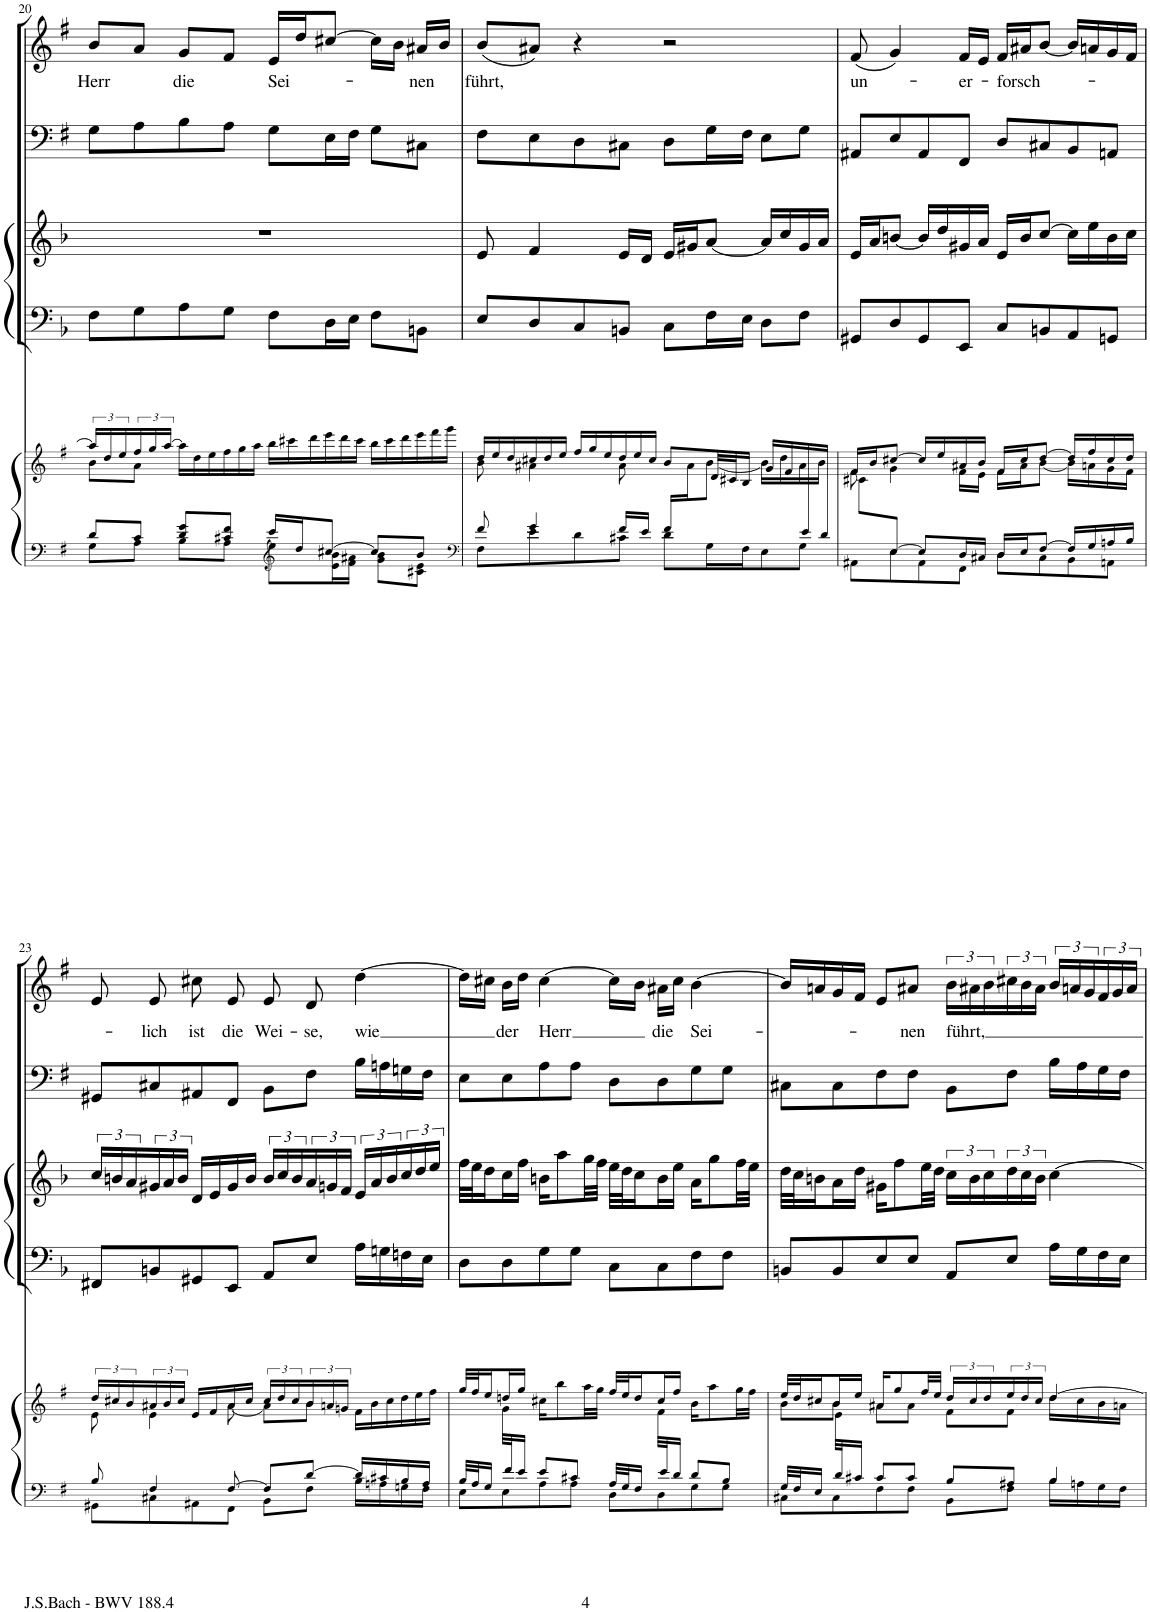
**kern	**kern	**kern	**kern	**kern	**kern	**text
*part4	*part4	*part3	*part3	*part2	*part1	*part1
*staff6	*staff5	*staff4	*staff3	*staff2	*staff1	*staff1
*I"Piano reduction	*	*I"Organo obligato	*	*I"Violoncello	*I"Alto	*
*I'Pno	*	*	*	*I'Vc	*	*
!!LO:PB:g=z
*clefF4	*clefG2	*clefF4	*clefG2	*clefF4	*clefG2	*
*	*	*Trd-1c-2	*Trd-1c-2	*	*	*
*k[f#]	*k[f#]	*k[b-]	*k[b-]	*k[f#]	*k[f#]	*
*M4/4	*M4/4	*M4/4	*M4/4	*M4/4	*M4/4	*
*met(c)	*met(c)	*met(c)	*met(c)	*met(c)	*met(c)	*
=20	=20	=20	=20	=20	=20	=20
*^	*^	*	*	*	*	*
!	!	!	!	!	!	!	!	!LO:LY:b
8d/L	8G\L	24aa/LL]	8b\L	8F\L	1r	8G\L	8b/L	Herr
.	.	24dd/	.	.	.	.	.	.
.	.	24ee/	.	.	.	.	.	.
8c/J	8A\J	24ff#/	8a\J	8G\	.	8A\	8a/J	.
.	.	24gg/	.	.	.	.	.	.
.	.	[24aa/JJ	.	.	.	.	.	.
!	!	!	!	!	!	!	!	!LO:LY:b
8d/ 8g/L	8B\L	24aa\LL]	4ryy	8A\	.	8B\	8g/L	die
.	.	24dd\	.	.	.	.	.	.
.	.	24ee\	.	.	.	.	.	.
8c#X/ 8f#/J	8A\J	24ff#\	.	8G\J	.	8A\J	8f#/J	.
.	.	24gg\	.	.	.	.	.	.
.	.	24aa\JJ	.	.	.	.	.	.
!	!	!	!	!	!	!	!	!LO:LY:b
16e/LL	8G\L	24bb\LL	2ryy	8F\L	.	8G\L	16e/LL	Sei-
.	.	24ccc#X\	.	.	.	.	.	.
*clefG2	*	*	*	*	*	*	*	*
16dd/J	.	.	.	.	.	.	16dd/J	.
.	.	24ddd\	.	.	.	.	.	.
[8cc#X/J	16e\ 16b\L	24eee\	.	16D\L	.	16E\L	[8cc#X/J	.
.	.	24ddd\	.	.	.	.	.	.
.	16f#\ 16a#X\JJ	.	.	16E\JJ	.	16F#\JJ	.	.
.	.	24ccc#\JJ	.	.	.	.	.	.
8cc#/L]	8g\ 8b\L	24bb\LL	.	8F\L	.	8G\L	16cc#\LL]	.
.	.	24ccc#\	.	.	.	.	.	.
.	.	.	.	.	.	.	16b\JJ	.
.	.	24ddd\	.	.	.	.	.	.
!	!	!	!	!	!	!	!	!LO:LY:b
8b/J	8c#X\ 8e\J	24eee\	.	8BBn\J	.	8C#X\J	16a#X/LL	-nen
.	.	24fff#\	.	.	.	.	.	.
.	.	.	.	.	.	.	16b/JJ	.
.	.	24ggg\JJ	.	.	.	.	.	.
*v	*v	*	*	*	*	*	*	*
=21	=21	=21	=21	=21	=21	=21	=21
*clefF4	*	*	*	*	*	*	*
*^	*	*	*	*	*	*	*
*	*^	*	*	*	*	*	*	*
*	*	*^	*	*	*	*	*	*	*
!	!	!	!	!	!	!	!	!	!	!LO:LY:b
2..ryy	2ryy	8f#/	8F#\L	24dd/LL	8b\	8E/L	8e/	8F#\L	(8b/L	führt,
.	.	.	.	24ee/	.	.	.	.	.	.
.	.	.	.	24dd/	.	.	.	.	.	.
.	.	4g/	8e\	24cc#X/	4a#X\	8D/	4f/	8E\	8a#X/J)	.
.	.	.	.	24dd/	.	.	.	.	.	.
.	.	.	.	24ee/JJ	.	.	.	.	.	.
.	.	.	8d\	24ff#/LL	.	8C/	.	8D\	4r	.
.	.	.	.	24gg/	.	.	.	.	.	.
.	.	.	.	24ee/	.	.	.	.	.	.
.	.	16f#/LL	8c#X\J	24dd/	8a#\	8BBn/J	16e/LL	8C#X\J	.	.
.	.	.	.	24ee/	.	.	.	.	.	.
.	.	16e/JJ	.	.	.	.	16d/JJ	.	.	.
.	.	.	.	24cc#/JJ	.	.	.	.	.	.
.	16f#/LL	2ryy	8d\L	8b/L	16ryy	8C\L	16e/LL	8D\L	2r	.
.	4..ryy	.	.	.	16a#\J	.	16g#X/J	.	.	.
.	.	.	16G\L	32d/LL	[8b\J	16F\L	[8a/J	16G\L	.	.
.	.	.	.	32c#X/J	.	.	.	.	.	.
.	.	.	16F#\J	16B/JJ	.	16E\JJ	.	16F#\JJ	.	.
.	.	.	8E\	16g/LL	16b\LL]	8D\L	16a/LL]	8E\L	.	.
.	.	.	.	16f#/	16dd\	.	16cc/	.	.	.
16e/	.	.	8G\J	8ryy	16a#\	8F\J	16g#/	8G\J	.	.
16d/JJ	.	.	.	.	16b\JJ	.	16a/JJ	.	.	.
*	*v	*v	*v	*	*	*	*	*	*	*
=22	=22	=22	=22	=22	=22	=22	=22	=22
*	*	*	*^	*	*	*	*	*
!	!	!	!	!	!	!	!	!	!LO:LY:b
8ryy	8AA#X\L	16f#/LL	8f#\	8c#X\L	8GG#X/L	16e/LL	8AA#X/L	(8f#/	un-
.	.	16b/J	.	.	.	16a/J	.	.	.
[8E/J	8E\	[8cc#X/J	4g\	2..ryy	8D/	[8bn/J	8E/	4g/)	.
8E/L]	8AA#\	16cc#/LL]	.	.	8GG#/	16b/LL]	8AA#/	.	.
.	.	16ee/	.	.	.	16dd/	.	.	.
!	!	!	!	!	!	!	!	!	!LO:LY:b
16D/L	8FF#\J	16a#X/	16f#\LL	.	8EE/J	16g#X/	8FF#/J	16f#/LL	-er-
16C#X/JJ	.	16b/JJ	16e\JJ	.	.	16a/JJ	.	16e/JJ	.
!	!	!	!	!	!	!	!	!	!LO:LY:b
16D/LL	8D\L	16f#/LL	16f#\LL	.	8C/L	16e/LL	8D/L	16f#/LL	-forsch-
16E/J	.	16cc#/J	16a#\J	.	.	16b/J	.	16a#X/J	.
[8F#/J	8C#\	[8dd/J	[8b\J	.	8BBn/	[8cc/J	8C#X/	[8b/J	.
16F#/LL]	8BB\	16dd/LL]	16b\LL]	.	8AA/	16cc\LL]	8BB/	16b/LL]	.
16G/	.	16ff#/	16an\	.	.	16ee\	.	16an/	.
16An/	8AAn\J	16cc#/	16g\	.	8GGn/J	16b\	8AAn/J	16g/	.
16B/JJ	.	16dd/JJ	16f#\JJ	.	.	16cc\JJ	.	16f#/JJ	.
*	*	*	*v	*v	*	*	*	*	*
!!LO:LB:g=z
=23	=23	=23	=23	=23	=23	=23	=23	=23
8B/	8GG#X\L	24dd/LL	8e\	8FF#X/L	24cc/LL	8GG#X/L	8e/	.
.	.	24cc#X/	.	.	24bn/	.	.	.
.	.	24b/	.	.	24a/	.	.	.
!	!	!	!	!	!	!	!	!LO:LY:b
4F#/	8C#X\	24a#X/	4e\	8BBn/	24g#X/	8C#X/	8e/	-lich
.	.	24b/	.	.	24a/	.	.	.
.	.	24cc#/JJ	.	.	24b/JJ	.	.	.
!	!	!	!	!	!	!	!	!LO:LY:b
.	8AA#X\	16e/LL	.	8GG#X/	16d/LL	8AA#X/	8cc#X\	ist
.	.	16f#/	.	.	16e/	.	.	.
!	!	!	!	!	!	!	!	!LO:LY:b
[8F#/	8FF#\J	16a#/	[8a#\	8EE/J	16g#/	8FF#/J	8e/	die
.	.	16cc#/JJ	.	.	16b/JJ	.	.	.
!	!	!	!	!	!	!	!	!LO:LY:b
8F#/L]	8BB\L	24cc#/LL	8a#\L]	8AA/L	24b/LL	8BB\L	8e/	Wei-
.	.	24dd/	.	.	24cc/	.	.	.
.	.	24cc#/	.	.	24b/	.	.	.
!	!	!	!	!	!	!	!	!LO:LY:b
[8d/J	8F#\J	24b/	8b\J	8E/J	24a/	8F#\J	8d/	-se,
.	.	24an/	.	.	24gn/	.	.	.
.	.	24gn/JJ	.	.	24f/JJ	.	.	.
!	!	!	!	!	!	!	!	!LO:LY:b
16d/LL]	16B\LL	24f#\LL	4ryy	16A\LL	24e/LL	16B\LL	[4dd\	wie
.	.	24b\	.	.	24a/	.	.	.
16c#X/	16An\	.	.	16Gn\	.	16An\	.	.
.	.	24cc#\	.	.	24b/	.	.	.
16B/	16Gn\	24dd\	.	16Fn\	24cc/	16Gn\	.	.
.	.	24ee\	.	.	24dd/	.	.	.
16A/JJ	16F#\JJ	.	.	16E\JJ	.	16F#\JJ	.	.
.	.	24ff#\JJ	.	.	24ee/JJ	.	.	.
=24	=24	=24	=24	=24	=24	=24	=24	=24
32B/LLL	8E\L	32gg/LLL	8ryy	8D\L	32ff\LLL	8E\L	16dd\LL]	.
32A/J	.	32ff#/J	.	.	32ee\J	.	.	.
16G/JJ	.	16ee/J	.	.	16dd\J	.	16cc#X\JJ	.
!	!	!	!	!	!	!	!	!LO:LY:b
32ryy	8E\	16ddn/L	32g\LLL	8D\	16cc\L	8E\	16b\LL	der
32f#/J	.	.	4...ryy	.	.	.	.	.
16e/JJ	.	16gg/JJ	.	.	16ff\JJ	.	16dd\JJ	.
!	!	!	!	!	!	!	!	!LO:LY:b
8e/L	8A\	16cc#X\KL	.	8G\	16bn\KL	8A\	[4cc#\	Herr
.	.	8bb\	.	.	8aa\	.	.	.
8c#X/J	8A\J	.	.	8G\J	.	8A\J	.	.
.	.	32aa\LL	.	.	32gg\LL	.	.	.
.	.	32gg\JJJ	.	.	32ff\JJJ	.	.	.
32A/LLL	8D\L	32ff#/LLL	.	8C\L	32ee\LLL	8D\L	16cc#\LL]	.
32G/J	.	32ee/J	.	.	32dd\J	.	.	.
16F#/JJ	.	16dd/J	.	.	16cc\J	.	16b\JJ	.
!	!	!	!	!	!	!	!	!LO:LY:b
32ryy	8D\	16cc#/L	32f#\LLL	8C\	16b\L	8D\	16a#X\LL	die
32e/J	.	.	4ryy	.	.	.	.	.
16d/JJ	.	16ff#/JJ	.	.	16ee\JJ	.	16cc#\JJ	.
!	!	!	!	!	!	!	!	!LO:LY:b
8d/L	8G\	16b\KL	.	8F\	16a\KL	8G\	[4b\	Sei-
.	.	8aa\	.	.	8gg\	.	.	.
8B/J	8G\J	.	.	8F\J	.	8G\J	.	.
.	.	.	16.ryy	.	.	.	.	.
.	.	32gg\LL	.	.	32ff\LL	.	.	.
.	.	32ff#\JJJ	.	.	32ee\JJJ	.	.	.
=25	=25	=25	=25	=25	=25	=25	=25	=25
*	*	*	*^	*	*	*	*	*
32G/LLL	8C#X\L	32ee/LLL	8b\L	8ryy	8BBn/L	32dd\LLL	8C#X\L	16b/LL]	.
32F#/J	.	32dd/J	.	.	.	32cc\J	.	.	.
16E/JJ	.	16cc#X/J	.	.	.	16bn\J	.	16an/	.
32ryy	8C#\	16b/L	8b\J	32e\LLL	8BB/	16a\L	8C#\	16g/	.
32d/J	.	.	.	2ryy	.	.	.	.	.
16c#X/JJ	.	16ee/JJ	.	.	.	16dd\JJ	.	16f#/JJ	.
8c#/L	8F#\	16a#X/KL	8a#\L	.	8E/	16g#X\KL	8F#\	8e/L	.
.	.	8gg/	.	.	.	8ff\	.	.	.
!	!	!	!	!	!	!	!	!	!LO:LY:b
8c#/J	8F#\J	.	8a#\J	.	8E/J	.	8F#\J	8a#X/J	-nen
.	.	32ff#/LL	.	.	.	32ee\LL	.	.	.
.	.	32ee/JJJ	.	.	.	32dd\JJJ	.	.	.
!	!	!	!	!	!	!	!	!	!LO:LY:b
8B/L	8BB\L	24dd/LL	8f#\L	.	8AA/L	24cc\LL	8BB\L	24b\LL	führt,
.	.	24cc#/	.	.	.	24b\	.	24a#X\	.
.	.	24dd/	.	.	.	24cc\	.	24b\	.
8A#X/J	8F#\J	24ee/	8f#\J	.	8E/J	24dd\	8F#\J	24cc#X\	.
.	.	.	.	4ryy	.	.	.	.	.
.	.	24dd/	.	.	.	24cc\	.	24b\	.
.	.	24cc#/JJ	.	.	.	24b\JJ	.	24a#\JJ	.
4B/	16B\LL	[4dd/	16dd\LL	.	16A\LL	[4cc\	16B\LL	24b/LL	.
.	.	.	.	.	.	.	.	24an/	.
.	16An\	.	16cc#\	.	16G\	.	16A\	.	.
.	.	.	.	.	.	.	.	24g/	.
.	16G\	.	16b\	.	16F\	.	16G\	24f#/	.
.	.	.	.	16.ryy	.	.	.	.	.
.	.	.	.	.	.	.	.	24g/	.
.	16F#\JJ	.	16an\JJ	.	16E\JJ	.	16F#\JJ	.	.
.	.	.	.	.	.	.	.	24a/JJ	.
*v	*v	*	*	*	*	*	*	*	*
*	*v	*v	*v	*	*	*	*	*
=	=	=	=	=	=	=
*-	*-	*-	*-	*-	*-	*-
